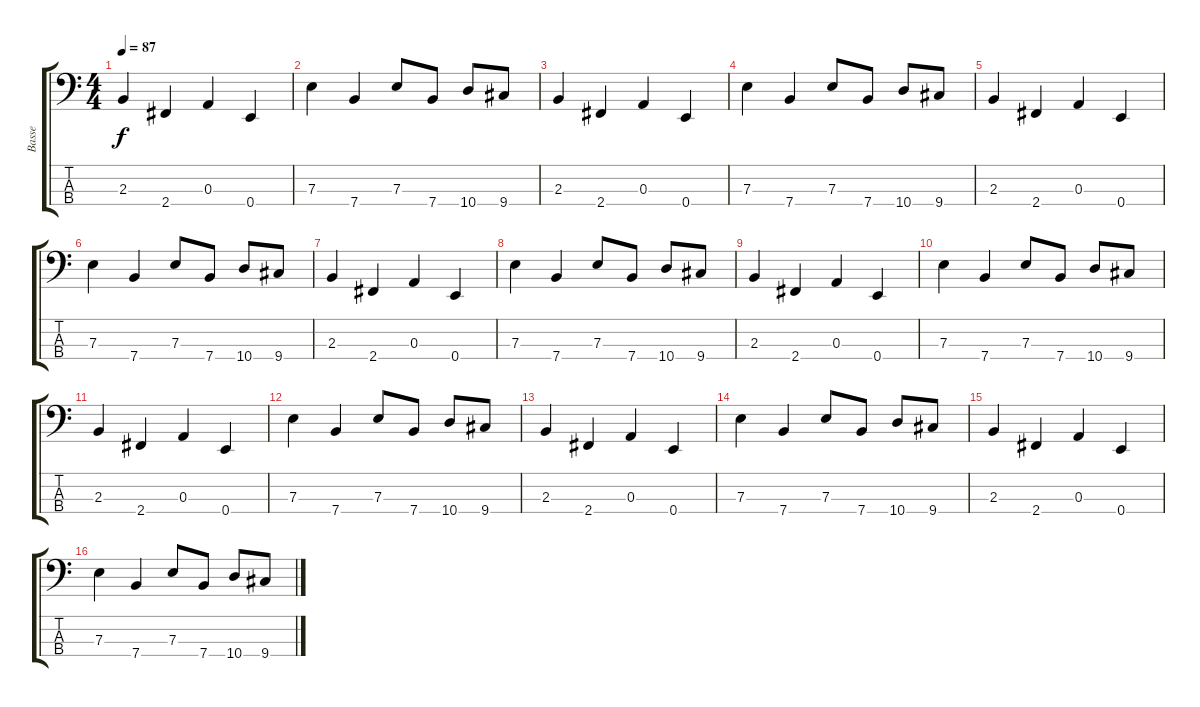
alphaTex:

\track ("Basse" "Basse") {instrument electricbassfinger}
\staff {score tabs}
\tuning (G2 D2 A1 E1) {hide}
\ts (4 4)
\tempo 87
\clef f4
\ks c
2.3.4{dy f} 2.4.4 0.3.4 0.4.4 |
7.3.4 7.4.4 7.3.8 7.4.8 10.4.8 9.4.8 |
2.3.4 2.4.4 0.3.4 0.4.4 |
7.3.4 7.4.4 7.3.8 7.4.8 10.4.8 9.4.8 |
2.3.4 2.4.4 0.3.4 0.4.4 |
7.3.4 7.4.4 7.3.8 7.4.8 10.4.8 9.4.8 |
2.3.4 2.4.4 0.3.4 0.4.4 |
7.3.4 7.4.4 7.3.8 7.4.8 10.4.8 9.4.8 |
2.3.4 2.4.4 0.3.4 0.4.4 |
7.3.4 7.4.4 7.3.8 7.4.8 10.4.8 9.4.8 |
2.3.4 2.4.4 0.3.4 0.4.4 |
7.3.4 7.4.4 7.3.8 7.4.8 10.4.8 9.4.8 |
2.3.4 2.4.4 0.3.4 0.4.4 |
7.3.4 7.4.4 7.3.8 7.4.8 10.4.8 9.4.8 |
2.3.4 2.4.4 0.3.4 0.4.4 |
7.3.4 7.4.4 7.3.8 7.4.8 10.4.8 9.4.8
